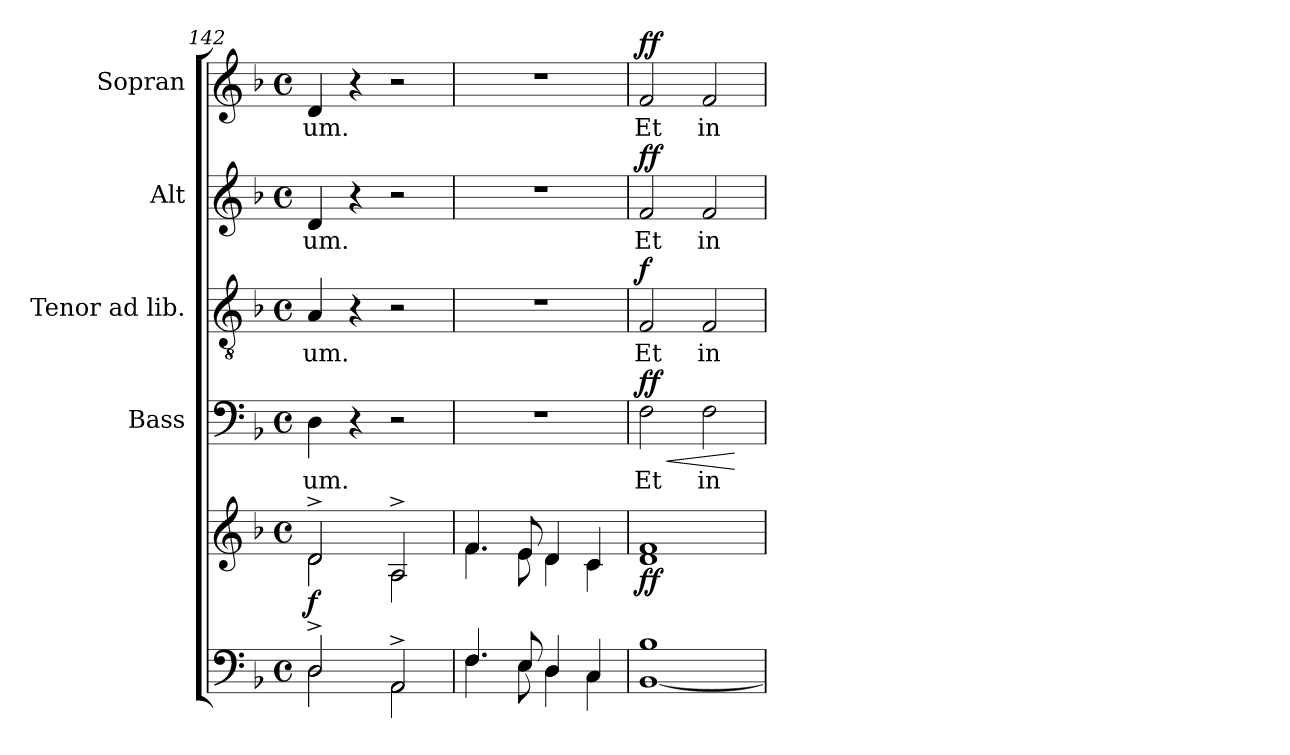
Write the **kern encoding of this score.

**kern	**kern	**dynam	**kern	**text	**dynam	**kern	**text	**dynam	**kern	**text	**dynam	**kern	**text	**dynam
*part5	*part5	*part5	*part4	*part4	*part4	*part3	*part3	*part3	*part2	*part2	*part2	*part1	*part1	*part1
*staff6	*staff5	*staff5/6	*staff4	*staff4	*staff4	*staff3	*staff3	*staff3	*staff2	*staff2	*staff2	*staff1	*staff1	*staff1
*	*	*	*I"Bass	*	*	*I"Tenor ad lib.	*	*	*I"Alt	*	*	*I"Sopran	*	*
*	*	*	*I'B.	*	*	*I'T.	*	*	*I'A.	*	*	*I'S.	*	*
*clefF4	*clefG2	*	*clefF4	*	*	*clefGv2	*	*	*clefG2	*	*	*clefG2	*	*
*k[b-]	*k[b-]	*	*k[b-]	*	*	*k[b-]	*	*	*k[b-]	*	*	*k[b-]	*	*
*F:	*F:	*	*F:	*	*	*F:	*	*	*F:	*	*	*F:	*	*
*M4/4	*M4/4	*	*M4/4	*	*	*M4/4	*	*	*M4/4	*	*	*M4/4	*	*
*met(c)	*met(c)	*	*met(c)	*	*	*met(c)	*	*	*met(c)	*	*	*met(c)	*	*
=142	=142	=142	=142	=142	=142	=142	=142	=142	=142	=142	=142	=142	=142	=142
*^	*^	*	*	*	*	*	*	*	*	*	*	*	*	*
!	!	!	!	!LO:DY:b	!	!LO:LY:b	!	!	!LO:LY:b	!	!	!LO:LY:b	!	!	!LO:LY:b	!
2D^</	2D\	2d^>/	2d\	f	4D\	-um.	.	4A/	-um.	.	4d/	-um.	.	4d/	-um.	.
.	.	.	.	.	4r	.	.	4r	.	.	4r	.	.	4r	.	.
2AA^</	2AA\	2A^>/	2A\	.	2r	.	.	2r	.	.	2r	.	.	2r	.	.
=143	=143	=143	=143	=143	=143	=143	=143	=143	=143	=143	=143	=143	=143	=143	=143	=143
4.F/	4.F\	4.f/	4.f\	.	1r	.	.	1r	.	.	1r	.	.	1r	.	.
8E/	8E\	8e/	8e\	.	.	.	.	.	.	.	.	.	.	.	.	.
4D/	4D\	4d/	4d\	.	.	.	.	.	.	.	.	.	.	.	.	.
4C/	4C\	4c/	4c\	.	.	.	.	.	.	.	.	.	.	.	.	.
=144	=144	=144	=144	=144	=144	=144	=144	=144	=144	=144	=144	=144	=144	=144	=144	=144
!	!	!	!	!LO:DY:b	!	!LO:LY:b	!LO:HP:b	!	!LO:LY:b	!	!	!LO:LY:b	!	!	!LO:LY:b	!
!	!	!	!	!	!	!	!LO:DY:n=1:a	!	!	!LO:DY:a	!	!	!LO:DY:a	!	!	!LO:DY:a
1B-	[<1BB-	1f	1d	ff	2F\	Et	< ff	2F/	Et	f	2f/	Et	ff	2f/	Et	ff
!	!	!	!	!	!	!LO:LY:b	!	!	!LO:LY:b	!	!	!LO:LY:b	!	!	!LO:LY:b	!
.	.	.	.	.	2F\	in	.	2F/	in	.	2f/	in	.	2f/	in	.
*v	*v	*	*	*	*	*	*	*	*	*	*	*	*	*	*	*
*	*v	*v	*	*	*	*	*	*	*	*	*	*	*	*	*
.	.	.	.	.	[	.	.	.	.	.	.	.	.	.
=	=	=	=	=	=	=	=	=	=	=	=	=	=	=
*-	*-	*-	*-	*-	*-	*-	*-	*-	*-	*-	*-	*-	*-	*-
